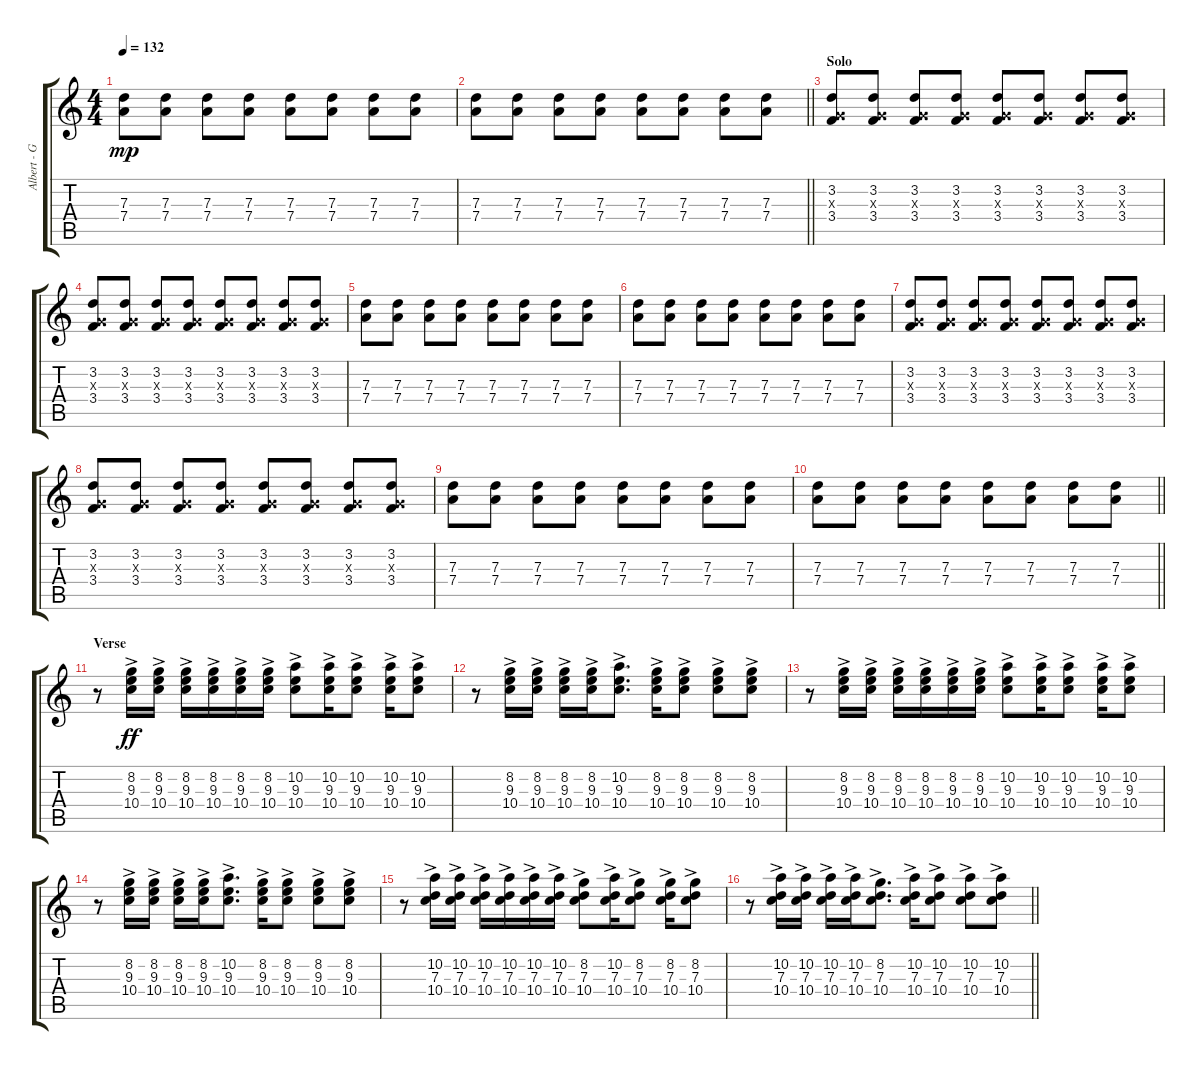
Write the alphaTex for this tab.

\track ("Albert - Guitar RSE" "Albert - G") {instrument electricguitarjazz}
\staff {score tabs}
\tuning (E4 B3 G3 D3 A2 E2) {hide}
\ts (4 4)
\tempo 132
\clef g2
\ks c
(7.3 7.4).8{dy mp} (7.3 7.4).8 (7.3 7.4).8 (7.3 7.4).8 (7.3 7.4).8 (7.3 7.4).8 (7.3 7.4).8 (7.3 7.4).8 |
\barLineRight lightlight
(7.3 7.4).8 (7.3 7.4).8 (7.3 7.4).8 (7.3 7.4).8 (7.3 7.4).8 (7.3 7.4).8 (7.3 7.4).8 (7.3 7.4).8 |
\section ("" "Solo")
(3.2 0.3{x} 3.4).8 (3.2 0.3{x} 3.4).8 (3.2 0.3{x} 3.4).8 (3.2 0.3{x} 3.4).8 (3.2 0.3{x} 3.4).8 (3.2 0.3{x} 3.4).8 (3.2 0.3{x} 3.4).8 (3.2 0.3{x} 3.4).8 |
(3.2 0.3{x} 3.4).8 (3.2 0.3{x} 3.4).8 (3.2 0.3{x} 3.4).8 (3.2 0.3{x} 3.4).8 (3.2 0.3{x} 3.4).8 (3.2 0.3{x} 3.4).8 (3.2 0.3{x} 3.4).8 (3.2 0.3{x} 3.4).8 |
(7.3 7.4).8 (7.3 7.4).8 (7.3 7.4).8 (7.3 7.4).8 (7.3 7.4).8 (7.3 7.4).8 (7.3 7.4).8 (7.3 7.4).8 |
(7.3 7.4).8 (7.3 7.4).8 (7.3 7.4).8 (7.3 7.4).8 (7.3 7.4).8 (7.3 7.4).8 (7.3 7.4).8 (7.3 7.4).8 |
(3.2 0.3{x} 3.4).8 (3.2 0.3{x} 3.4).8 (3.2 0.3{x} 3.4).8 (3.2 0.3{x} 3.4).8 (3.2 0.3{x} 3.4).8 (3.2 0.3{x} 3.4).8 (3.2 0.3{x} 3.4).8 (3.2 0.3{x} 3.4).8 |
(3.2 0.3{x} 3.4).8 (3.2 0.3{x} 3.4).8 (3.2 0.3{x} 3.4).8 (3.2 0.3{x} 3.4).8 (3.2 0.3{x} 3.4).8 (3.2 0.3{x} 3.4).8 (3.2 0.3{x} 3.4).8 (3.2 0.3{x} 3.4).8 |
(7.3 7.4).8 (7.3 7.4).8 (7.3 7.4).8 (7.3 7.4).8 (7.3 7.4).8 (7.3 7.4).8 (7.3 7.4).8 (7.3 7.4).8 |
\barLineRight lightlight
(7.3 7.4).8 (7.3 7.4).8 (7.3 7.4).8 (7.3 7.4).8 (7.3 7.4).8 (7.3 7.4).8 (7.3 7.4).8 (7.3 7.4).8 |
\section ("" "Verse")
r.8 (8.2{ac} 9.3{ac} 10.4{ac}).16{dy ff} (8.2{ac} 9.3{ac} 10.4{ac}).16 (8.2{ac} 9.3{ac} 10.4{ac}).16 (8.2{ac} 9.3{ac} 10.4{ac}).16 (8.2{ac} 9.3{ac} 10.4{ac}).16 (8.2{ac} 9.3{ac} 10.4{ac}).16 (10.2{ac} 9.3{ac} 10.4{ac}).8 (10.2{ac} 9.3{ac} 10.4{ac}).16 (10.2{ac} 9.3{ac} 10.4{ac}).8 (10.2{ac} 9.3{ac} 10.4{ac}).16 (10.2{ac} 9.3{ac} 10.4{ac}).8 |
r.8 (8.2{ac} 9.3{ac} 10.4{ac}).16 (8.2{ac} 9.3{ac} 10.4{ac}).16 (8.2{ac} 9.3{ac} 10.4{ac}).16 (8.2{ac} 9.3{ac} 10.4{ac}).16 (10.2{ac} 9.3{ac} 10.4{ac}).8{d} (8.2{ac} 9.3{ac} 10.4{ac}).16 (8.2{ac} 9.3{ac} 10.4{ac}).8 (8.2{ac} 9.3{ac} 10.4{ac}).8 (8.2{ac} 9.3{ac} 10.4{ac}).8 |
r.8 (8.2{ac} 9.3{ac} 10.4{ac}).16 (8.2{ac} 9.3{ac} 10.4{ac}).16 (8.2{ac} 9.3{ac} 10.4{ac}).16 (8.2{ac} 9.3{ac} 10.4{ac}).16 (8.2{ac} 9.3{ac} 10.4{ac}).16 (8.2{ac} 9.3{ac} 10.4{ac}).16 (10.2{ac} 9.3{ac} 10.4{ac}).8 (10.2{ac} 9.3{ac} 10.4{ac}).16 (10.2{ac} 9.3{ac} 10.4{ac}).8 (10.2{ac} 9.3{ac} 10.4{ac}).16 (10.2{ac} 9.3{ac} 10.4{ac}).8 |
r.8 (8.2{ac} 9.3{ac} 10.4{ac}).16 (8.2{ac} 9.3{ac} 10.4{ac}).16 (8.2{ac} 9.3{ac} 10.4{ac}).16 (8.2{ac} 9.3{ac} 10.4{ac}).16 (10.2{ac} 9.3{ac} 10.4{ac}).8{d} (8.2{ac} 9.3{ac} 10.4{ac}).16 (8.2{ac} 9.3{ac} 10.4{ac}).8 (8.2{ac} 9.3{ac} 10.4{ac}).8 (8.2{ac} 9.3{ac} 10.4{ac}).8 |
r.8 (10.2{ac} 7.3{ac} 10.4{ac}).16 (10.2{ac} 7.3{ac} 10.4{ac}).16 (10.2{ac} 7.3{ac} 10.4{ac}).16 (10.2{ac} 7.3{ac} 10.4{ac}).16 (10.2{ac} 7.3{ac} 10.4{ac}).16 (10.2{ac} 7.3{ac} 10.4{ac}).16 (8.2{ac} 7.3{ac} 10.4{ac}).8 (10.2{ac} 7.3{ac} 10.4{ac}).16 (8.2{ac} 7.3{ac} 10.4{ac}).8 (8.2{ac} 7.3{ac} 10.4{ac}).16 (8.2{ac} 7.3{ac} 10.4{ac}).8 |
\barLineRight lightlight
r.8 (10.2{ac} 7.3{ac} 10.4{ac}).16 (10.2{ac} 7.3{ac} 10.4{ac}).16 (10.2{ac} 7.3{ac} 10.4{ac}).16 (10.2{ac} 7.3{ac} 10.4{ac}).16 (8.2{ac} 7.3{ac} 10.4{ac}).8{d} (10.2{ac} 7.3{ac} 10.4{ac}).16 (10.2{ac} 7.3{ac} 10.4{ac}).8 (10.2{ac} 7.3{ac} 10.4{ac}).8 (10.2{ac} 7.3{ac} 10.4{ac}).8
